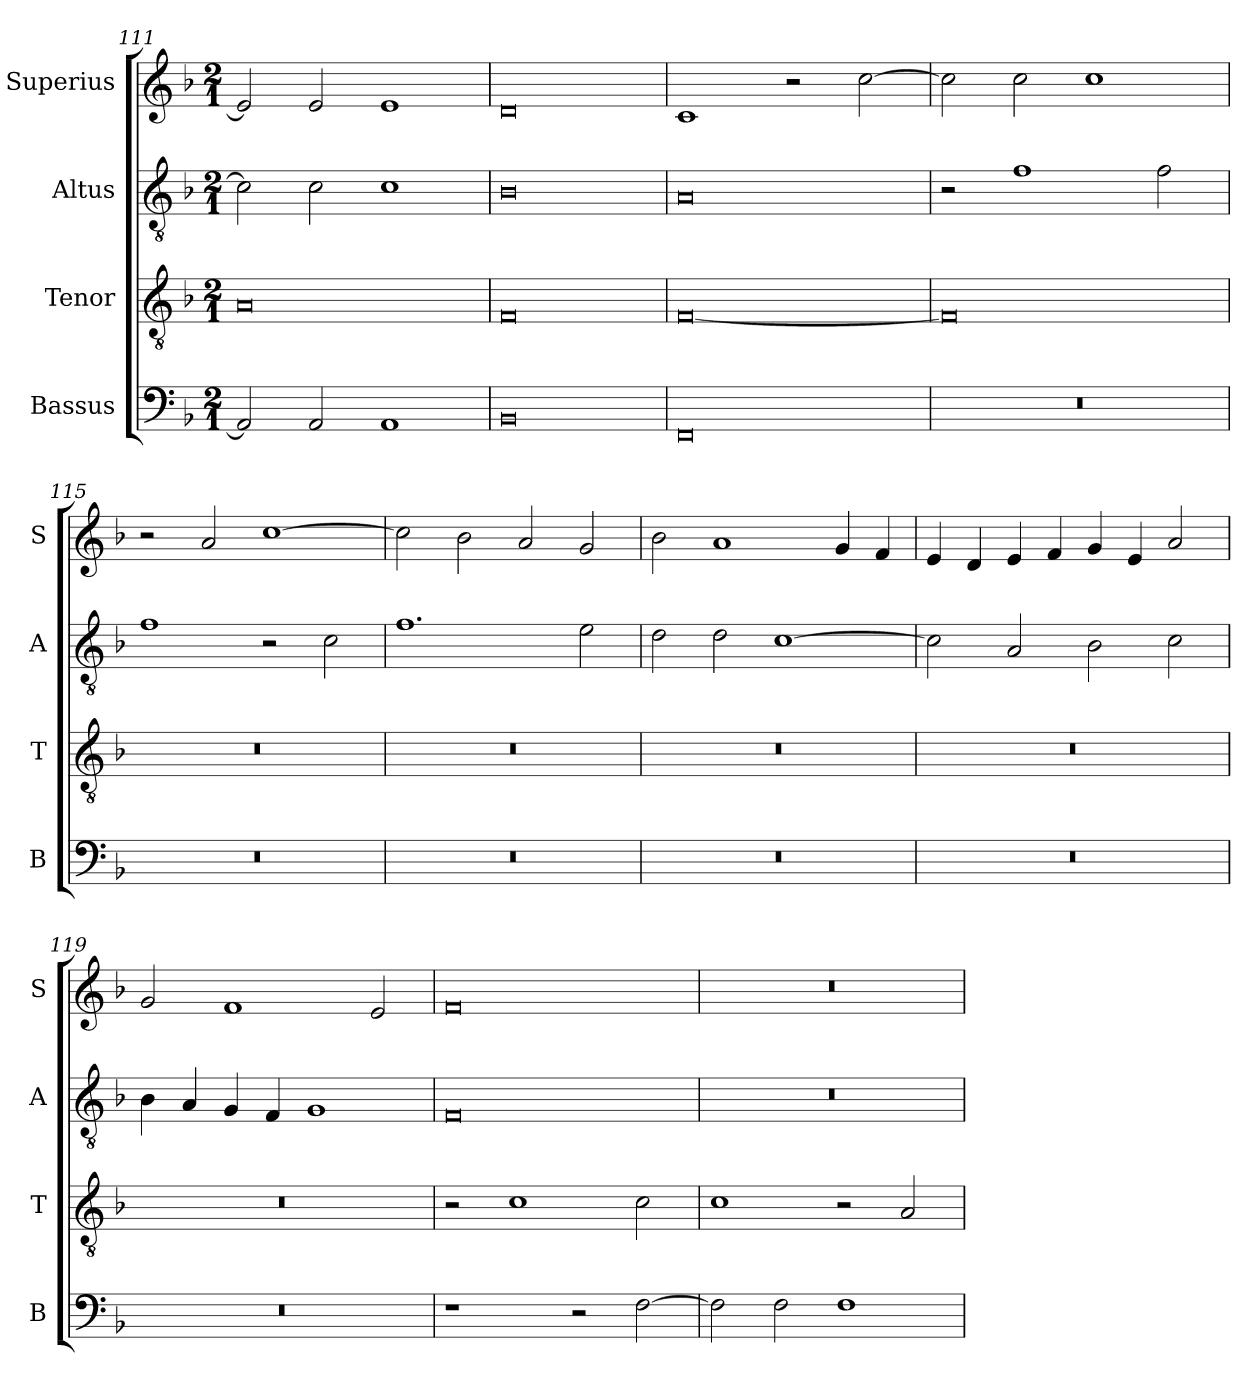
**kern	**kern	**kern	**kern
*part4	*part3	*part2	*part1
*staff4	*staff3	*staff2	*staff1
*I"Bassus	*I"Tenor	*I"Altus	*I"Superius
*I'B	*I'T	*I'A	*I'S
*clefF4	*clefGv2	*clefGv2	*clefG2
*k[b-]	*k[b-]	*k[b-]	*k[b-]
*F:	*F:	*F:	*F:
*M2/1	*M2/1	*M2/1	*M2/1
=111	=111	=111	=111
2AA]	0A	2c]	2e]
2AA	.	2c	2e
1AA	.	1c	1e
=112	=112	=112	=112
0BB-	0F	0B-	0d
=113	=113	=113	=113
0FF	[0F	0A	1c
.	.	.	2r
.	.	.	[2cc
=114	=114	=114	=114
0r	0F]	2r	2cc]
.	.	1f	2cc
.	.	.	1cc
.	.	2f	.
=115	=115	=115	=115
0r	0r	1f	2r
.	.	.	2a
.	.	2r	[1cc
.	.	2c	.
=116	=116	=116	=116
0r	0r	1.f	2cc]
.	.	.	2b-
.	.	.	2a
.	.	2e	2g
=117	=117	=117	=117
0r	0r	2d	2b-
.	.	2d	1a
.	.	[1c	.
.	.	.	4g
.	.	.	4f
=118	=118	=118	=118
0r	0r	2c]	4e
.	.	.	4d
.	.	2A	4e
.	.	.	4f
.	.	2B-	4g
.	.	.	4e
.	.	2c	2a
=119	=119	=119	=119
0r	0r	4B-	2g
.	.	4A	.
.	.	4G	1f
.	.	4F	.
.	.	1G	.
.	.	.	2e
=120	=120	=120	=120
1r	2r	0F	0f
.	1c	.	.
2r	.	.	.
[2F	2c	.	.
=121	=121	=121	=121
2F]	1c	0r	0r
2F	.	.	.
1F	2r	.	.
.	2A	.	.
=	=	=	=
*-	*-	*-	*-
